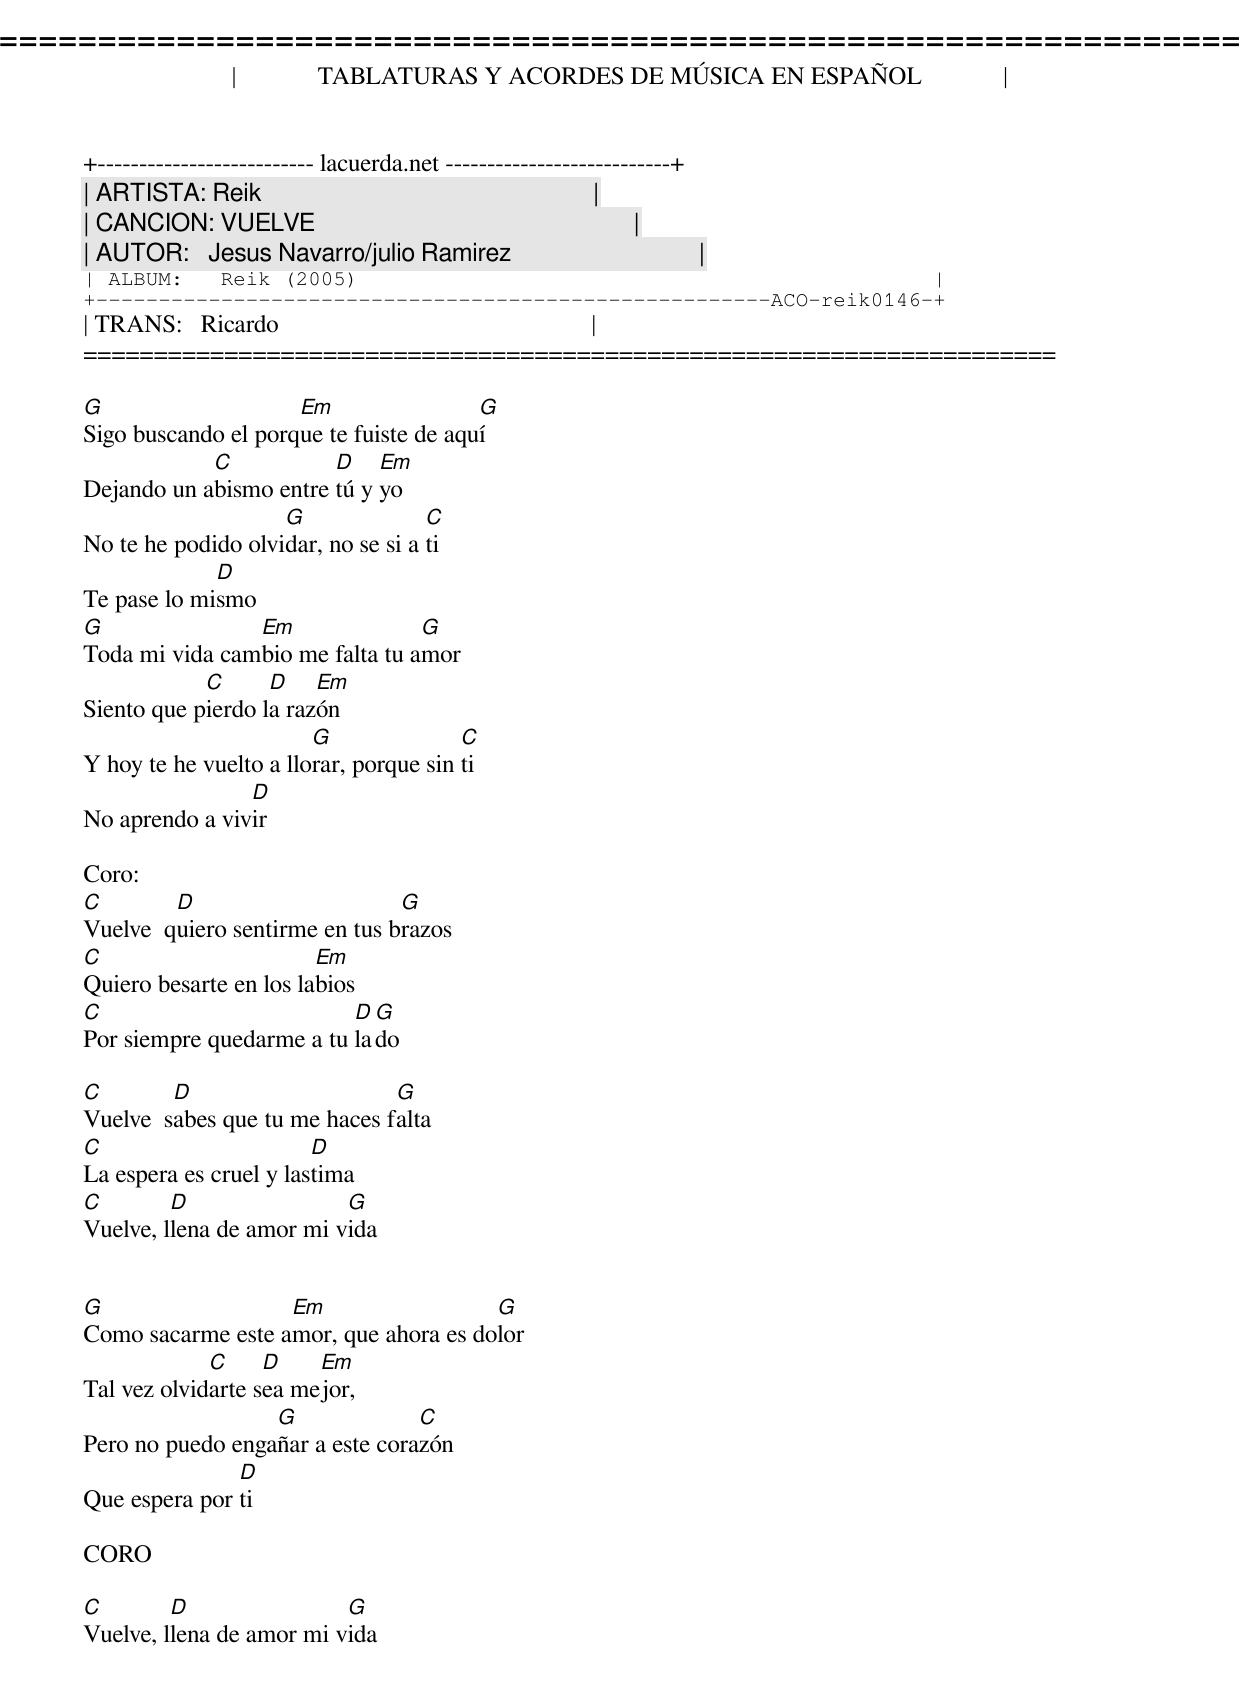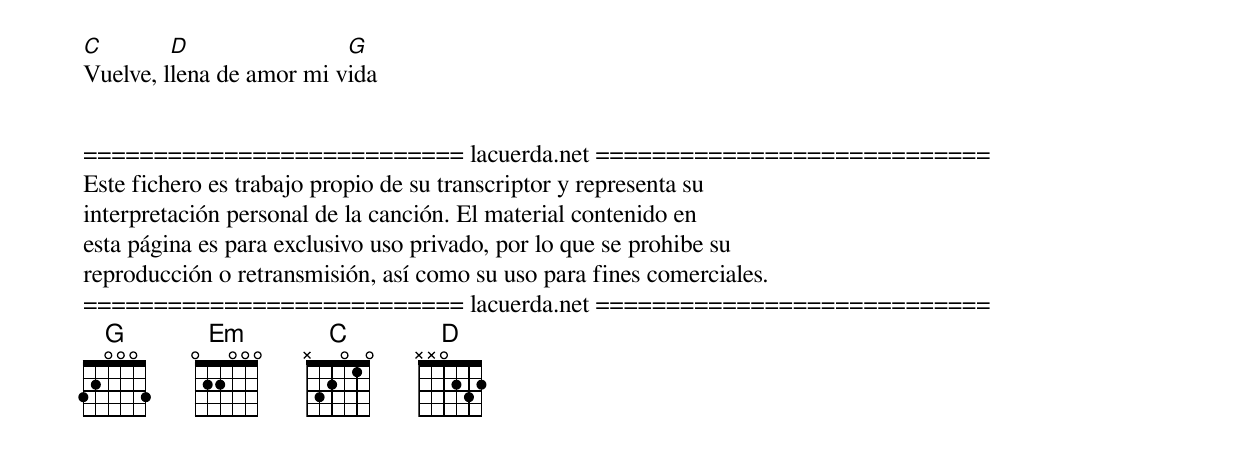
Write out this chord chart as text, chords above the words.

=====================================================================
|             TABLATURAS Y ACORDES DE MÚSICA EN ESPAÑOL             |
+-------------------------- lacuerda.net ---------------------------+
| ARTISTA: Reik                                                     |
| CANCION: VUELVE                                                   |
| AUTOR:   Jesus Navarro/julio Ramirez                              |
| ALBUM:   Reik (2005)                                              |
+------------------------------------------------------ACO-reik0146-+
| TRANS:   Ricardo                                                  |
=====================================================================

G                    Em                 G
Sigo buscando el porque te fuiste de aquí
            C           D    Em
Dejando un abismo entre tú y yo
                    G               C
No te he podido olvidar, no se si a ti
             D
Te pase lo mismo
G               Em               G
Toda mi vida cambio me falta tu amor
            C      D    Em
Siento que pierdo la razón
                        G               C
Y hoy te he vuelto a llorar, porque sin ti
                D
No aprendo a vivir

Coro:
C        D                      G
Vuelve  quiero sentirme en tus brazos
C                       Em
Quiero besarte en los labios
C                         D G
Por siempre quedarme a tu lado

C        D                     G
Vuelve  sabes que tu me haces falta
C                       D
La espera es cruel y lastima
C        D                G
Vuelve, llena de amor mi vida


G                  Em                  G
Como sacarme este amor, que ahora es dolor
             C     D    Em
Tal vez olvidarte sea mejor,
                  G              C
Pero no puedo engañar a este corazón
               D
Que espera por ti

CORO

C        D                G
Vuelve, llena de amor mi vida
C        D                G
Vuelve, llena de amor mi vida


=========================== lacuerda.net ============================
Este fichero es trabajo propio de su transcriptor y representa su
interpretación personal de la canción. El material contenido en
esta página es para exclusivo uso privado, por lo que se prohibe su
reproducción o retransmisión, así como su uso para fines comerciales.
=========================== lacuerda.net ============================
